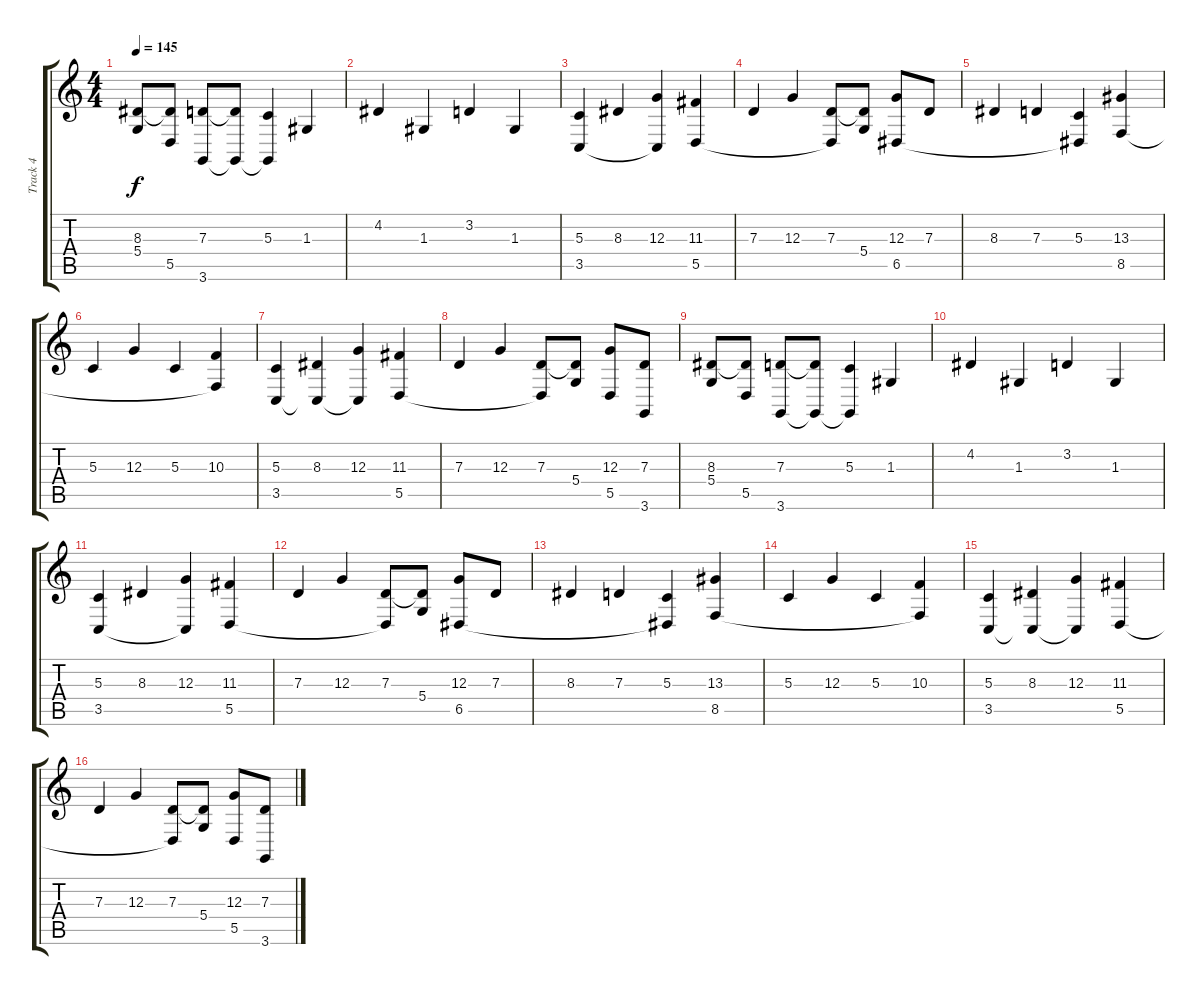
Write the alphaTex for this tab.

\track ("Track 4" "Track 4") {instrument acousticgrandpiano}
\staff {score tabs}
\tuning (E4 B3 G3 D3 A2 E2) {hide}
\ts (4 4)
\tempo 145
\clef g2
\ks c
(8.3 5.4).8{dy f} (8.3{t} 5.5).8 (7.3 3.6).8 (7.3{t} 3.6{t}).8 (5.3 3.6{t}).4 1.3.4 |
4.2.4 1.3.4 3.2.4 1.3.4 |
(5.3 3.5).4 8.3.4 (12.3 3.5{t}).4 (11.3 5.5).4 |
7.3.4 12.3.4 (7.3 5.5{t}).8 (7.3{t} 5.4).8 (12.3 6.5).8 7.3.8 |
8.3.4 7.3.4 (5.3 6.5{t}).4 (13.3 8.5).4 |
5.3.4 12.3.4 5.3.4 (10.3 8.5{t}).4 |
(5.3 3.5).4 (8.3 3.5{t}).4 (12.3 3.5{t}).4 (11.3 5.5).4 |
7.3.4 12.3.4 (7.3 5.5{t}).8 (7.3{t} 5.4).8 (12.3 5.5).8 (7.3 3.6).8 |
(8.3 5.4).8 (8.3{t} 5.5).8 (7.3 3.6).8 (7.3{t} 3.6{t}).8 (5.3 3.6{t}).4 1.3.4 |
4.2.4 1.3.4 3.2.4 1.3.4 |
(5.3 3.5).4 8.3.4 (12.3 3.5{t}).4 (11.3 5.5).4 |
7.3.4 12.3.4 (7.3 5.5{t}).8 (7.3{t} 5.4).8 (12.3 6.5).8 7.3.8 |
8.3.4 7.3.4 (5.3 6.5{t}).4 (13.3 8.5).4 |
5.3.4 12.3.4 5.3.4 (10.3 8.5{t}).4 |
(5.3 3.5).4 (8.3 3.5{t}).4 (12.3 3.5{t}).4 (11.3 5.5).4 |
7.3.4 12.3.4 (7.3 5.5{t}).8 (7.3{t} 5.4).8 (12.3 5.5).8 (7.3 3.6).8
